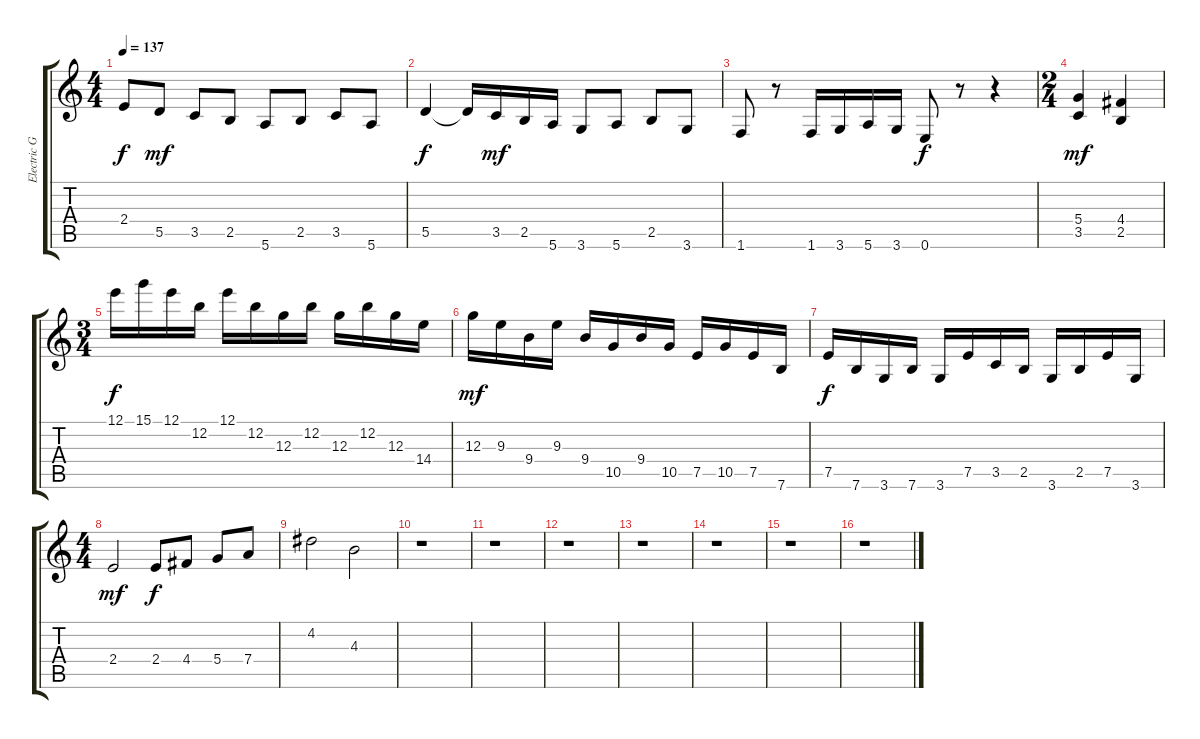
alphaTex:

\track ("Electric Guitar 2" "Electric G") {instrument distortionguitar}
\staff {score tabs}
\tuning (E4 B3 G3 D3 A2 E2) {hide}
\ts (4 4)
\tempo 137
\clef g2
\ks c
2.4{t}.8{dy f} 5.5.8{dy mf} 3.5.8 2.5.8 5.6.8 2.5.8 3.5.8 5.6.8 |
5.5.4{dy f} 5.5{t}.16 3.5.16{dy mf} 2.5.16 5.6.16 3.6.8 5.6.8 2.5.8 3.6.8 |
1.6.8 r.8 1.6.16 3.6.16 5.6.16 3.6.16 0.6.8{dy f} r.8 r.4 |
\ts (2 4)
(5.4 3.5).4{dy mf} (4.4 2.5).4 |
\ts (3 4)
12.1.16{dy f} 15.1.16 12.1.16 12.2.16 12.1.16 12.2.16 12.3.16 12.2.16 12.3.16 12.2.16 12.3.16 14.4.16 |
12.3.16{dy mf} 9.3.16 9.4.16 9.3.16 9.4.16 10.5.16 9.4.16 10.5.16 7.5.16 10.5.16 7.5.16 7.6.16 |
7.5.16{dy f} 7.6.16 3.6.16 7.6.16 3.6.16 7.5.16 3.5.16 2.5.16 3.6.16 2.5.16 7.5.16 3.6.16 |
\ts (4 4)
2.4.2{dy mf} 2.4.8{dy f} 4.4.8 5.4.8 7.4.8 |
4.2.2 4.3.2 |
r.1 |
r.1 |
r.1 |
r.1 |
r.1 |
r.1 |
r.1
